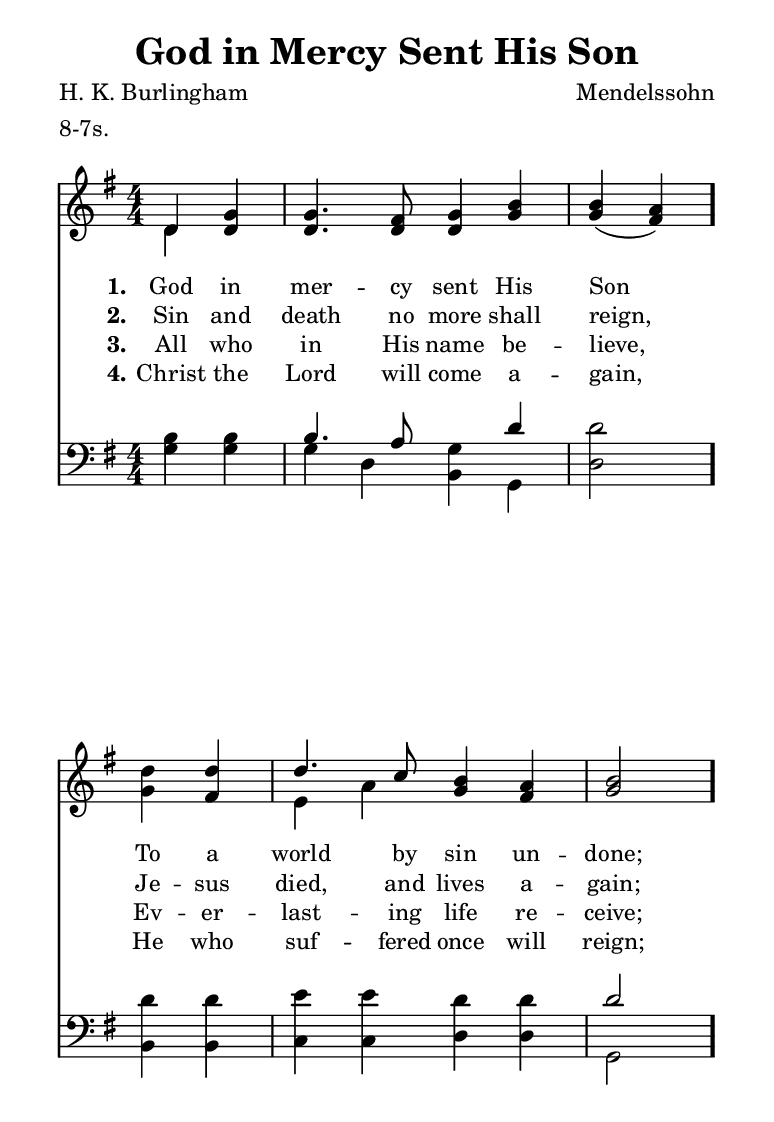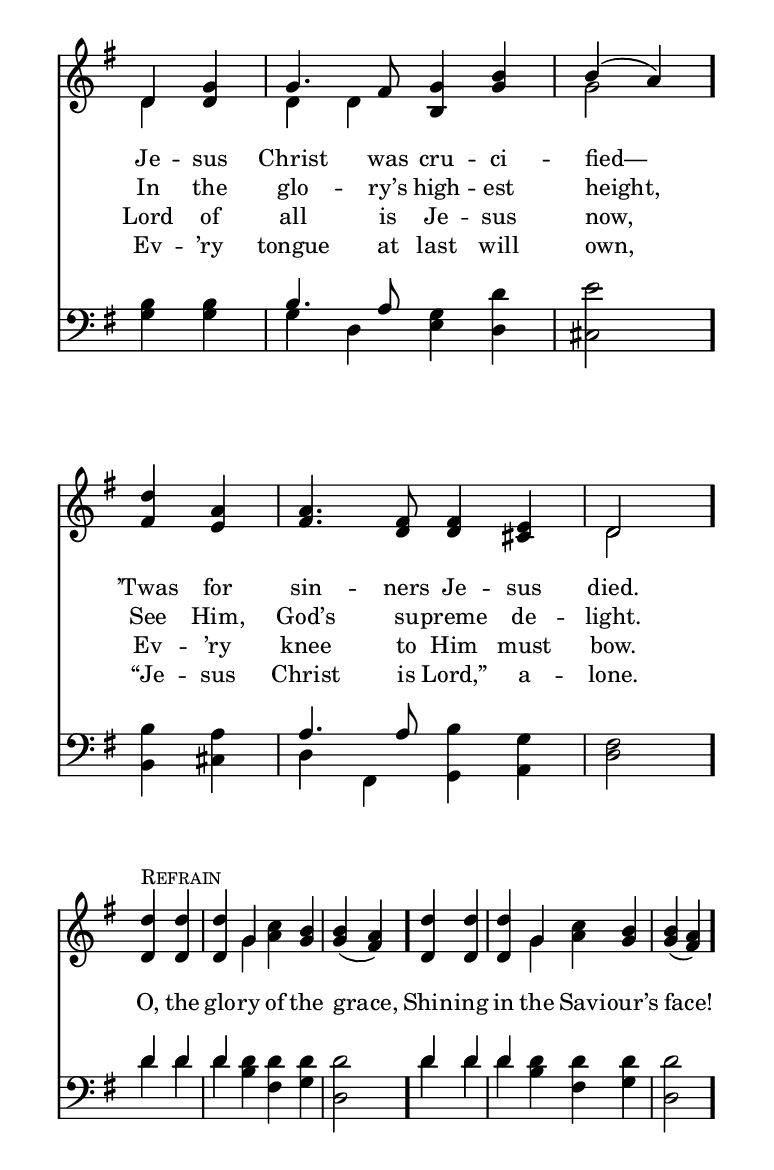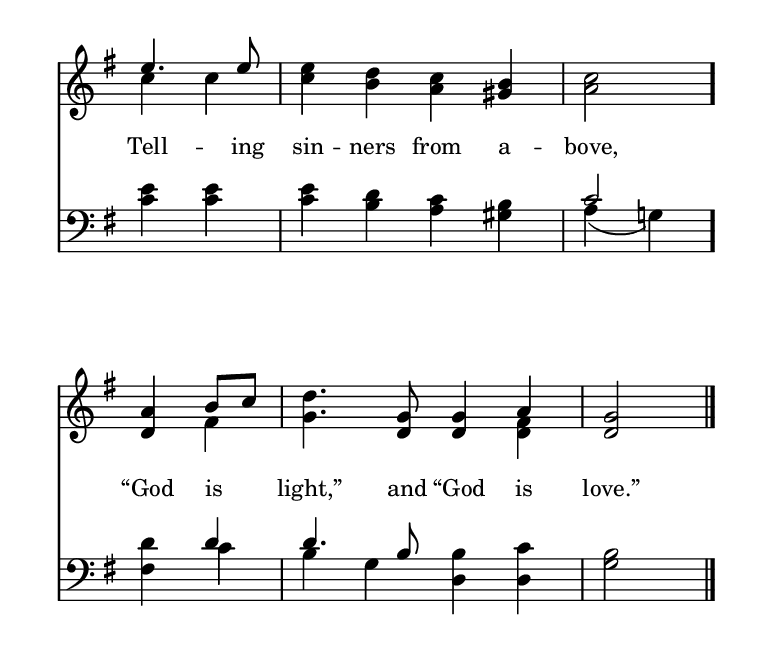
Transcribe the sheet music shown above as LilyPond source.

\include "common/global.ily"
\paper {
  \include "common/paper.ily"
  %ragged-bottom = ##t
  %ragged-last-bottom = ##t
  %systems-per-page = ##f
  %page-count = ##f
}

\header{
  hymnnumber = "16"
  title = "God in Mercy Sent His Son"
  tunename = "Herald Angels"
  meter = "8-7s."
  poet = "H. K. Burlingham"
  composer = "Mendelssohn"
  %copyright = ""
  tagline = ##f
}

% for fermata in MIDI
ta = { \tempo 4=80 }
tb = { \tempo 4=40 }

patternAA = { c4 c4 | c4. c8 c4 c4 | c4( c4) } % Line 1 soprano / alto / bass, Line 3 soprano
patternAB = { c4 c4 | c4. c8 c4 c4 | c2 } % Line 1 tenor, Line 2 soprano, Line 3 tenor, Line 4 soprano / alto / tenor
patternAC = { c4 c8[ c8 ] | c4. c8 c4 c4 | c2 } % Refrain line 4 soprano

patternBA = { c4 c4 | c4 c4 c4 c4 | c2 } % Line 2 alto, Line 3 alto / bass, Line 4 bass, Refrain line 1 / 2 tenor / bass, Refrain line 3 tenor, Refrain line 4 bass
patternBB = { c4 c4 | c4 c4 c4 c4 | c4( c4) } % Refrain line 1 / 2 soprano / alto, Refrain line 3 bass
patternBC = { c4. c8 | c4 c4 c4 c4 | c2 } % Refrain line 3 soprano

global = {
  \include "common/overrides.ily"
  \override Staff.TimeSignature.style = #'numbered
  \time 4/4
  \override Score.MetronomeMark.transparent = ##t % hide all fermata changes too
  \ta
  \key g \major
  \partial 2
  \autoBeamOff
}

notesSoprano = {
\global
\relative c' {

  \changePitch \patternAA { d g   | g fis g b   | b a }
  \changePitch \patternAB { d d   | d c b a     | b   }
  \changePitch \patternAA { d, g  | g fis g b   | b a }
  \changePitch \patternAB { d a   | a fis fis e | d   }

  << s^\markup { \small \caps "Refrain" }
  \changePitch \patternBB { d' d  | d g, c b    | b a } >>
  \changePitch \patternBB { d d   | d g, c b    | b a }
  \changePitch \patternBC { e' e  | e d c b     | c   }
  \changePitch \patternAC { a b c | d g, g a    | g   }

  \bar "|."

}
}

notesAlto = {
\global
\relative e' {

  \changePitch \patternAA { d d    | d d d g       | g fis }
  \changePitch \patternBA { g fis  | e a g fis     | g     }
  \changePitch \patternBA { d d    | d d b g'      | g     }
  \changePitch \patternAB { fis e  | fis d d cis   | d     }

  \changePitch \patternBB { d d    | d g a g       | g fis }
  \changePitch \patternBB { d d    | d g a g       | g fis }
  \changePitch \patternBA { c' c   | c b a gis     | a     }
  \changePitch \patternAB { d, fis | g d d <d fis> | d     }

}
}

notesTenor = {
\global
\relative a {

  \changePitch \patternAB { b b  | b a g d' | d   }
  \changePitch \patternBA { d d  | e e d d  | d   }
  \changePitch \patternAB { b b  | b a g d' | e   }
  \changePitch \patternAB { b a  | a a b g  | fis }

  \changePitch \patternBA { d' d | d d d d  | d   }
  \changePitch \patternBA { d d  | d d d d  | d   }
  \changePitch \patternBA { e e  | e d c b  | c   }
  \changePitch \patternAB { d d  | d b b c  | b   }

}
}

notesBass = {
\global
\relative f {

  \changePitch \patternBA { g g    | g d b g    | d'   }
  \changePitch \patternBA { b b    | c c d d    | g,   }
  \changePitch \patternBA { g' g   | g d e d    | cis  }
  \changePitch \patternBA { b cis! | d fis, g a | d    }

  \changePitch \patternBA { d' d   | d b fis g  | d    }
  \changePitch \patternBA { d' d   | d b fis g  | d    }
% TODO optional notes
%<<
  \changePitch \patternBB { c' c   | c b a gis  | a g! }
%\\
%  \override NoteHead.font-size = #-4 { c,2 | c2 c4 e4 }
%>>
  \changePitch \patternBA { fis c' | b g d d    | g    }

}
}

Refrain = \lyricmode {

O, the glo -- ry of the grace, \bar "."
Shin -- ing in the Sav -- iour’s face! \bar "." \break
Tell -- ing sin -- ners from a -- bove, \bar "."
“God is light,” and “God is love.” \bar "." \break

}

wordsA = \lyricmode {
\set stanza = "1."

God in mer -- cy sent His Son \bar "."
To a world by sin un -- done; \bar "." \break
Je -- sus Christ was cru -- ci -- fied— \bar "."
’Twas for sin -- ners Je -- sus died. \bar "." \break

}

wordsB = \lyricmode {
\set stanza = "2."

Sin and death no more shall reign,
Je -- sus died, and lives a -- gain;
In the glo -- ry’s high -- est height,
See Him, God’s su -- preme de -- light.

\Refrain

}

wordsC = \lyricmode {
\set stanza = "3."

All who in His name be -- lieve,
Ev -- er -- last -- ing life re -- ceive;
Lord of all is Je -- sus now,
Ev -- ’ry knee to Him must bow.

}

wordsD = \lyricmode {
\set stanza = "4."

Christ the Lord will come a -- gain,
He who suf -- fered once will reign;
Ev -- ’ry tongue at last will own,
“Je -- sus Christ is Lord,” a -- lone.

}

\score {
  \context ChoirStaff <<
    \context Staff = upper <<
      \set Staff.autoBeaming = ##f
      \set ChoirStaff.systemStartDelimiter = #'SystemStartBar
      \set ChoirStaff.printPartCombineTexts = ##f
      \partcombine #'(2 . 9) \notesSoprano \notesAlto
      \context NullVoice = sopranos { \voiceOne << \notesSoprano >> }
      \context NullVoice = altos { \voiceTwo << \notesAlto >> }
      \context Lyrics = one   \lyricsto sopranos \wordsA
      \context Lyrics = two   \lyricsto sopranos \wordsB
      \context Lyrics = three \lyricsto sopranos \wordsC
      \context Lyrics = four  \lyricsto sopranos \wordsD
      %\context Lyrics = five  \lyricsto sopranos \wordsE
    >>
    \context Staff = men <<
      \set Staff.autoBeaming = ##f
      \clef bass
      \set ChoirStaff.printPartCombineTexts = ##f
      \partcombine #'(2 . 9) \notesTenor \notesBass
      \context NullVoice = tenors { \voiceOne << \notesTenor >> }
      \context NullVoice = basses { \voiceTwo << \notesBass >> }
    >>
  >>
  \layout {
    \include "common/layout.ily"
  }
  \midi{
    \include "common/midi.ily"
  }
}

\version "2.19.49"  % necessary for upgrading to future LilyPond versions.

% vi:set et ts=2 sw=2 ai nocindent syntax=lilypond:
